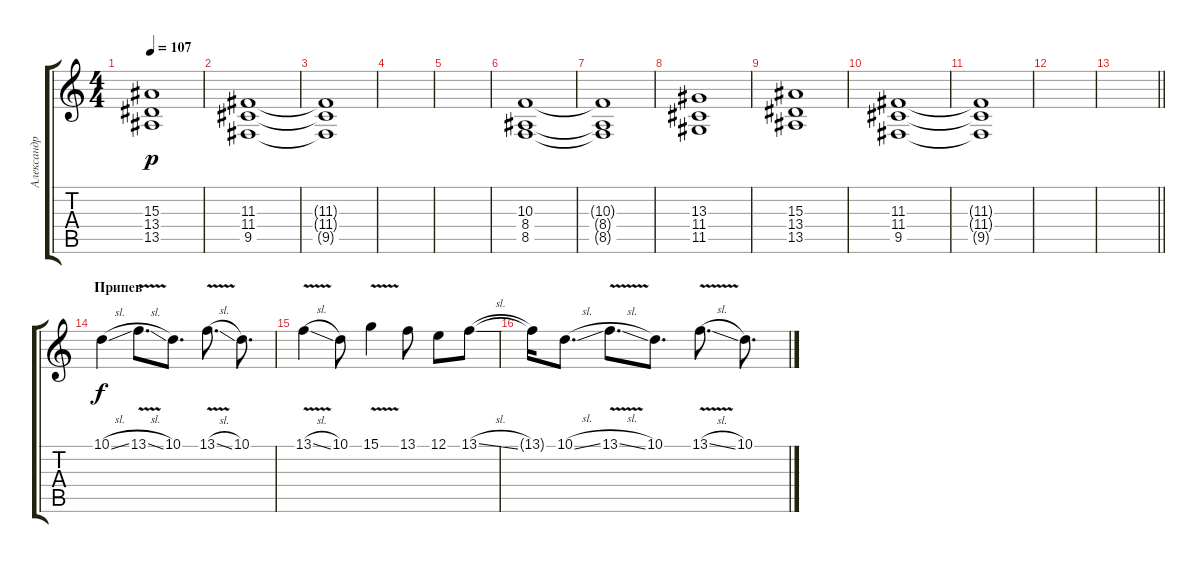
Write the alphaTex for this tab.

\track ("Александр Андрюхин" "Александр ") {instrument stringensemble1}
\staff {score tabs}
\tuning (E4 B3 G3 D3 A2 E2) {hide}
\ts (4 4)
\tempo 107
\clef g2
\ks c
(15.3 13.4 13.5).1{dy p} |
(11.3 11.4 9.5).1 |
(11.3{t} 11.4{t} 9.5{t}).1 |
|
|
(10.3 8.4 8.5).1 |
(10.3{t} 8.4{t} 8.5{t}).1 |
(13.3 11.4 11.5).1 |
(15.3 13.4 13.5).1 |
(11.3 11.4 9.5).1 |
(11.3{t} 11.4{t} 9.5{t}).1 |
|
\barLineRight lightlight
|
\section ("" "Припев")
10.1{sl}.4{dy f} 13.1{v sl}.8{d} 10.1.8{d} 13.1{v sl}.8{d} 10.1.8{d} |
13.1{v sl}.4 10.1.8 15.1{v}.4 13.1.8 12.1.8 13.1{sl}.8 |
13.1{t}.16 10.1{sl}.8{d} 13.1{v sl}.8{d} 10.1.8{d} 13.1{v sl}.8{d} 10.1.8{d}
